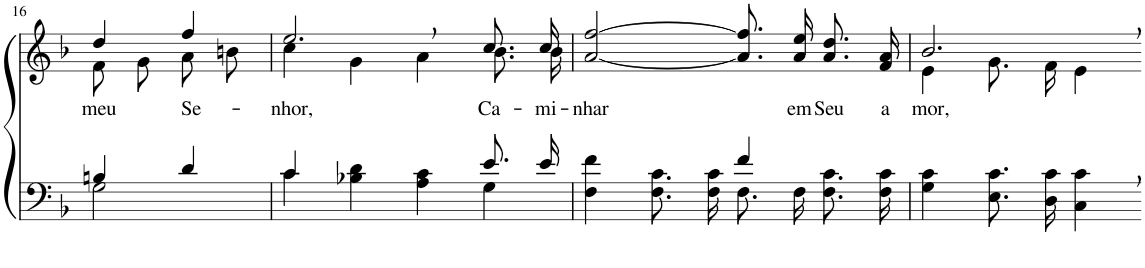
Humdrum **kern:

**kern	**kern	**text
*part2	*part1	*part1
*staff2	*staff1	*staff1
*I"Parte III e IV	*I"Parte I e II	*
!!LO:PB:g=z
*clefF4	*clefG2	*
*Trd2c3	*Trd2c3	*
*k[b-]	*k[b-]	*
*M4/4	*M4/4	*
=16	=16	=16
*^	*^	*
!	!	!	!	!LO:LY:b
4Bn/	2G\	4dd/	8f\L	meu
.	.	.	8g\J	.
!	!	!	!	!LO:LY:b
4d/	.	4ff/	8a\L	Se-
.	.	.	8bn\J	.
=17	=17	=17	=17	=17
!	!	!	!	!LO:LY:b
4c/	4c\	2.ee,/	4cc\	-nhor,
4ryy	4B-X\ 4d\	.	4g\	.
4ryy	4A\ 4c\	.	4a\	.
!	!	!	!	!LO:LY:b
8.e/L	4G\	8.cc/L	8.b-\L	Ca-
!	!	!	!	!LO:LY:b
16e/Jk	.	16cc/Jk	16b-\Jk	-mi-
=18	=18	=18	=18	=18
!	!	!	!	!LO:LY:b
*	*	*v	*v	*
2ryy	4F\ 4f\	[2a/ [2ff/	-nhar
.	8.F\ 8.c\L	.	.
.	16F\ 16c\Jk	.	.
4f/	8.F\L	8.a]\ 8.ff]\L	.
!	!	!	!LO:LY:b
.	16F\Jk	16a\ 16ee\Jk	em
!	!	!	!LO:LY:b
4ryy	8.F\ 8.c\L	8.a/ 8.dd/L	Seu
!	!	!	!LO:LY:b
.	16F\ 16c\Jk	16f/ 16a/Jk	a-
=19	=19	=19	=19
*	*	*^	*
!	!	!	!	!LO:LY:b
*v	*v	*	*	*
4G\ 4c\	2.b-,/	4e\	-mor,
8.E\ 8.c\L	.	8.g\L	.
16D\ 16c\Jk	.	16f\Jk	.
4C\, 4c\,	.	4e\	.
*	*v	*v	*
=-	=-	=-
*-	*-	*-
